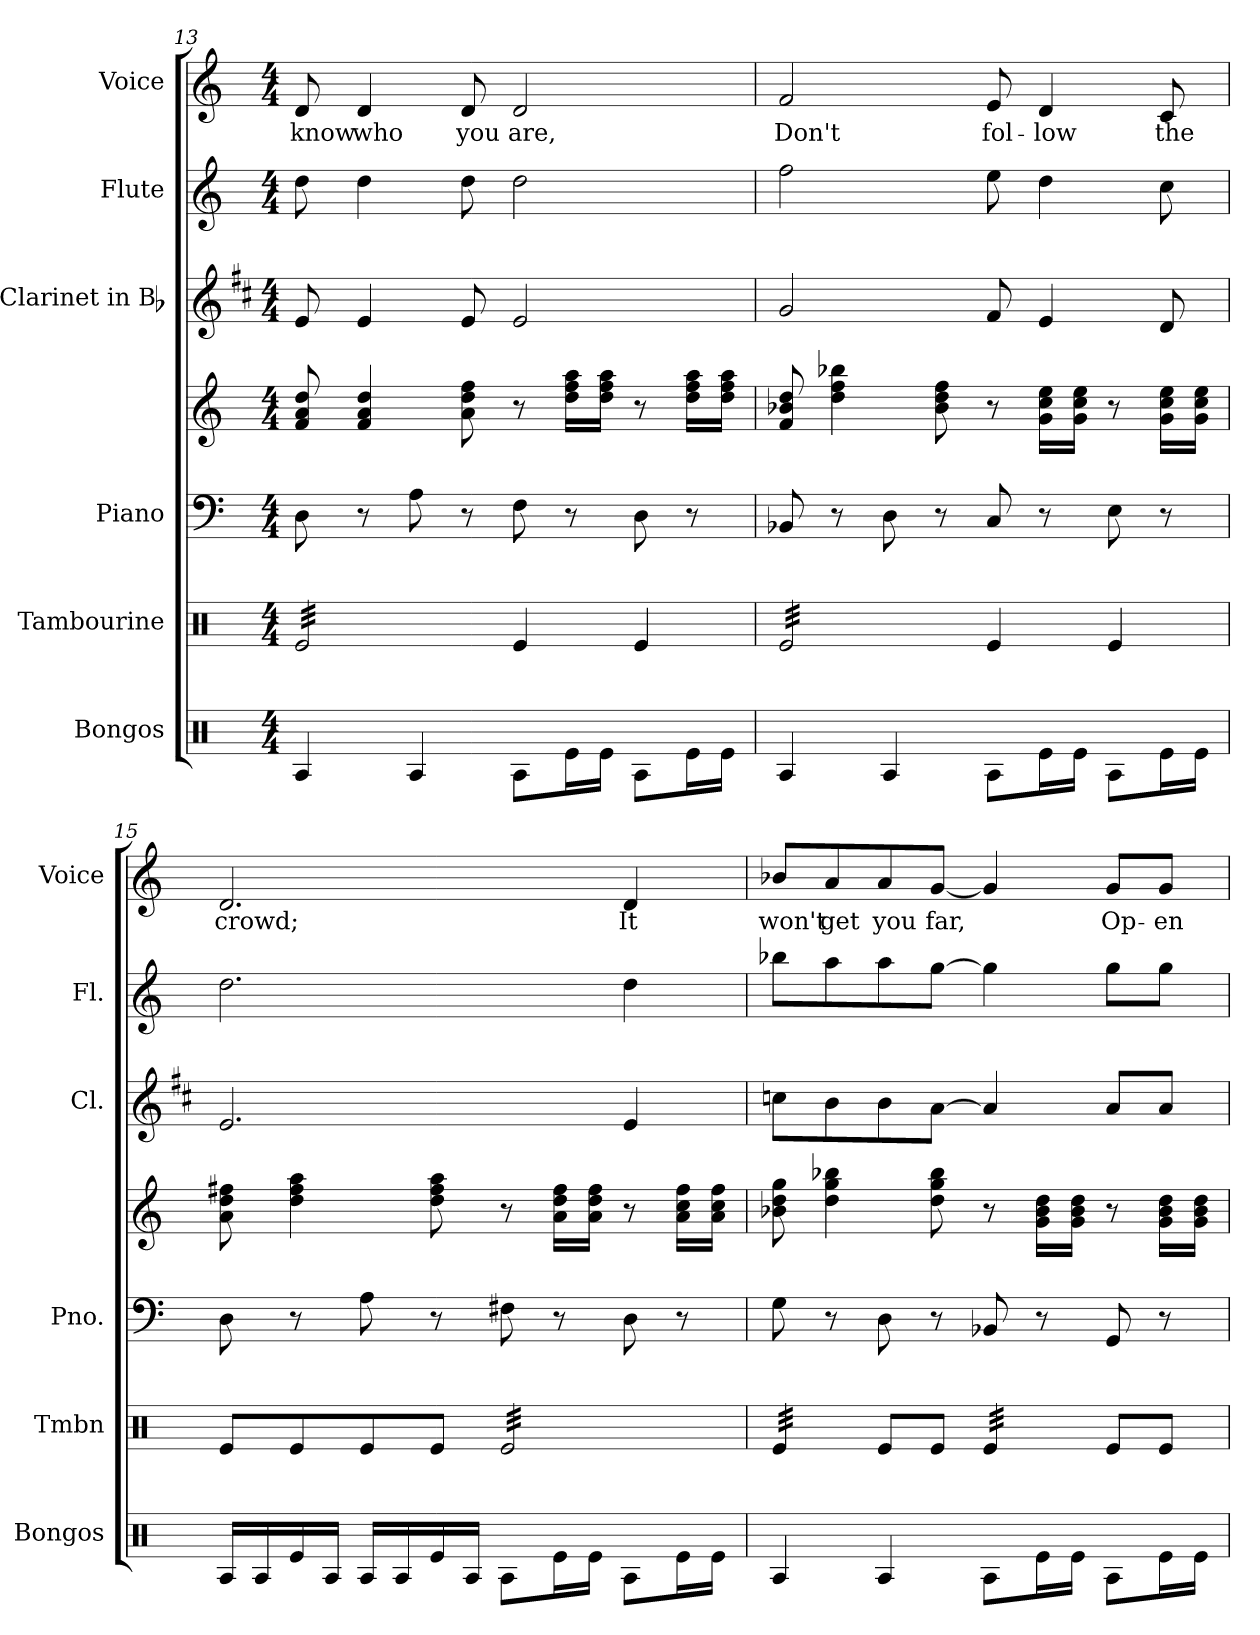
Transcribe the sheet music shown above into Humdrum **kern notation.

**kern	**kern	**kern	**kern	**kern	**kern	**kern	**text
*part6	*part5	*part4	*part4	*part3	*part2	*part1	*part1
*staff7	*staff6	*staff5	*staff4	*staff3	*staff2	*staff1	*staff1
*I"Bongos	*I"Tambourine	*I"Piano	*	*I"Clarinet in Bb	*I"Flute	*I"Voice	*
*I'Bongos	*I'Tmbn	*I'Pno.	*	*I'Cl.	*I'Fl.	*I'Voice	*
*clefX	*clefX	*clefF4	*clefG2	*clefG2	*clefG2	*clefG2	*
*	*	*	*	*ITrd1c2	*	*	*
*k[]	*k[]	*k[]	*k[]	*k[]	*k[]	*k[]	*
*C:	*C:	*C:	*C:	*C:	*C:	*C:	*
*M4/4	*M4/4	*M4/4	*M4/4	*M4/4	*M4/4	*M4/4	*
=13	=13	=13	=13	=13	=13	=13	=13
!	!	!	!	!	!	!	!LO:LY:b:color=#000000
*	*tremolo	*	*	*	*	*	*
4RAi/	32Rei/LLL	8Di\	8fi/ 8ai 8ddi	8di/	8ddi\	8di/	know
.	32Rei/	.	.	.	.	.	.
.	32Rei/	.	.	.	.	.	.
.	32Rei/	.	.	.	.	.	.
!	!	!	!	!	!	!	!LO:LY:b:color=#000000
.	32Rei/	8r	4fi/ 4ai 4ddi	4di/	4ddi\	4di/	who
.	32Rei/	.	.	.	.	.	.
.	32Rei/	.	.	.	.	.	.
.	32Rei/	.	.	.	.	.	.
4RAi/	32Rei/	8Ai\	.	.	.	.	.
.	32Rei/	.	.	.	.	.	.
.	32Rei/	.	.	.	.	.	.
.	32Rei/	.	.	.	.	.	.
!	!	!	!	!	!	!	!LO:LY:b:color=#000000
.	32Rei/	8r	8ai\ 8ddi 8ffi	8di/	8ddi\	8di/	you
.	32Rei/	.	.	.	.	.	.
.	32Rei/	.	.	.	.	.	.
.	32Rei/JJJ	.	.	.	.	.	.
*	*Xtremolo	*	*	*	*	*	*
!	!	!	!	!	!	!	!LO:LY:b:color=#000000
8RAi\L	4Rei/	8Fi\	8r	2di/	2ddi\	2di/	are,
16Rei\L	.	8r	16ddi\ 16ffi 16aaiLL	.	.	.	.
16Rei\JJ	.	.	16ddi\ 16ffi 16aaiJJ	.	.	.	.
8RAi\L	4Rei/	8Di\	8r	.	.	.	.
16Rei\L	.	8r	16ddi\ 16ffi 16aaiLL	.	.	.	.
16Rei\JJ	.	.	16ddi\ 16ffi 16aaiJJ	.	.	.	.
=14	=14	=14	=14	=14	=14	=14	=14
!	!	!	!	!	!	!	!LO:LY:b:color=#000000
*	*tremolo	*	*	*	*	*	*
4RAi/	32Rei/LLL	8BB-Xi/	8fi/ 8b-Xi 8ddi	2fi/	2ffi\	2fi/	Don't
.	32Rei/	.	.	.	.	.	.
.	32Rei/	.	.	.	.	.	.
.	32Rei/	.	.	.	.	.	.
.	32Rei/	8r	4ddi\ 4ffi 4bb-Xi	.	.	.	.
.	32Rei/	.	.	.	.	.	.
.	32Rei/	.	.	.	.	.	.
.	32Rei/	.	.	.	.	.	.
4RAi/	32Rei/	8Di\	.	.	.	.	.
.	32Rei/	.	.	.	.	.	.
.	32Rei/	.	.	.	.	.	.
.	32Rei/	.	.	.	.	.	.
.	32Rei/	8r	8b-i\ 8ddi 8ffi	.	.	.	.
.	32Rei/	.	.	.	.	.	.
.	32Rei/	.	.	.	.	.	.
.	32Rei/JJJ	.	.	.	.	.	.
*	*Xtremolo	*	*	*	*	*	*
!	!	!	!	!	!	!	!LO:LY:b:color=#000000
8RAi\L	4Rei/	8Ci/	8r	8ei/	8eei\	8ei/	fol-
!	!	!	!	!	!	!	!LO:LY:b:color=#000000
16Rei\L	.	8r	16gi\ 16cci 16eeiLL	4di/	4ddi\	4di/	-low
16Rei\JJ	.	.	16gi\ 16cci 16eeiJJ	.	.	.	.
8RAi\L	4Rei/	8Ei\	8r	.	.	.	.
!	!	!	!	!	!	!	!LO:LY:b:color=#000000
16Rei\L	.	8r	16gi\ 16cci 16eeiLL	8ci/	8cci\	8ci/	the
16Rei\JJ	.	.	16gi\ 16cci 16eeiJJ	.	.	.	.
=15	=15	=15	=15	=15	=15	=15	=15
!	!	!	!	!	!	!	!LO:LY:b:color=#000000
16RAi/LL	8Rei/L	8Di\	8ai\ 8ddi 8ff#Xi	2.di/	2.ddi\	2.di/	crowd;
16RAi/	.	.	.	.	.	.	.
16Rei/	8Rei/	8r	4ddi\ 4ff#i 4aai	.	.	.	.
16RAi/JJ	.	.	.	.	.	.	.
16RAi/LL	8Rei/	8Ai\	.	.	.	.	.
16RAi/	.	.	.	.	.	.	.
16Rei/	8Rei/J	8r	8ddi\ 8ff#i 8aai	.	.	.	.
16RAi/JJ	.	.	.	.	.	.	.
*	*tremolo	*	*	*	*	*	*
8RAi\L	32Rei/LLL	8F#Xi\	8r	.	.	.	.
.	32Rei/	.	.	.	.	.	.
.	32Rei/	.	.	.	.	.	.
.	32Rei/	.	.	.	.	.	.
16Rei\L	32Rei/	8r	16ai\ 16ddi 16ff#iLL	.	.	.	.
.	32Rei/	.	.	.	.	.	.
16Rei\JJ	32Rei/	.	16ai\ 16ddi 16ff#iJJ	.	.	.	.
.	32Rei/	.	.	.	.	.	.
!	!	!	!	!	!	!	!LO:LY:b:color=#000000
8RAi\L	32Rei/	8Di\	8r	4di/	4ddi\	4di/	It
.	32Rei/	.	.	.	.	.	.
.	32Rei/	.	.	.	.	.	.
.	32Rei/	.	.	.	.	.	.
16Rei\L	32Rei/	8r	16ai\ 16cci 16ff#iLL	.	.	.	.
.	32Rei/	.	.	.	.	.	.
16Rei\JJ	32Rei/	.	16ai\ 16cci 16ff#iJJ	.	.	.	.
.	32Rei/JJJ	.	.	.	.	.	.
!!LO:PB:g=z
=16	=16	=16	=16	=16	=16	=16	=16
!	!	!	!	!	!	!	!LO:LY:b:color=#000000
4RAi/	32Rei/LLL	8Gi\	8b-Xi\ 8ddi 8ggi	8b-Xi\L	8bb-Xi\L	8b-Xi/L	won't
.	32Rei/	.	.	.	.	.	.
.	32Rei/	.	.	.	.	.	.
.	32Rei/	.	.	.	.	.	.
!	!	!	!	!	!	!	!LO:LY:b:color=#000000
.	32Rei/	8r	4ddi\ 4ggi 4bb-Xi	8ai\	8aai\	8ai/	get
.	32Rei/	.	.	.	.	.	.
.	32Rei/	.	.	.	.	.	.
.	32Rei/JJJ	.	.	.	.	.	.
*	*Xtremolo	*	*	*	*	*	*
!	!	!	!	!	!	!	!LO:LY:b:color=#000000
4RAi/	8Rei/L	8Di\	.	8ai\	8aai\	8ai/	you
!	!	!	!	!	!	!	!LO:LY:b:color=#000000
.	8Rei/J	8r	8ddi\ 8ggi 8bb-i	[8gi\J	[8ggi\J	[8gi/J	far,
*	*tremolo	*	*	*	*	*	*
8RAi\L	32Rei/LLL	8BB-Xi/	8r	4gi/]	4ggi\]	4gi/]	.
.	32Rei/	.	.	.	.	.	.
.	32Rei/	.	.	.	.	.	.
.	32Rei/	.	.	.	.	.	.
16Rei\L	32Rei/	8r	16gi\ 16b-i 16ddiLL	.	.	.	.
.	32Rei/	.	.	.	.	.	.
16Rei\JJ	32Rei/	.	16gi\ 16b-i 16ddiJJ	.	.	.	.
.	32Rei/JJJ	.	.	.	.	.	.
*	*Xtremolo	*	*	*	*	*	*
!	!	!	!	!	!	!	!LO:LY:b:color=#000000
8RAi\L	8Rei/L	8GGi/	8r	8gi/L	8ggi\L	8gi/L	Op-
!	!	!	!	!	!	!	!LO:LY:b:color=#000000
16Rei\L	8Rei/J	8r	16gi\ 16b-i 16ddiLL	8gi/J	8ggi\J	8gi/J	-en
16Rei\JJ	.	.	16gi\ 16b-i 16ddiJJ	.	.	.	.
=	=	=	=	=	=	=	=
*-	*-	*-	*-	*-	*-	*-	*-
